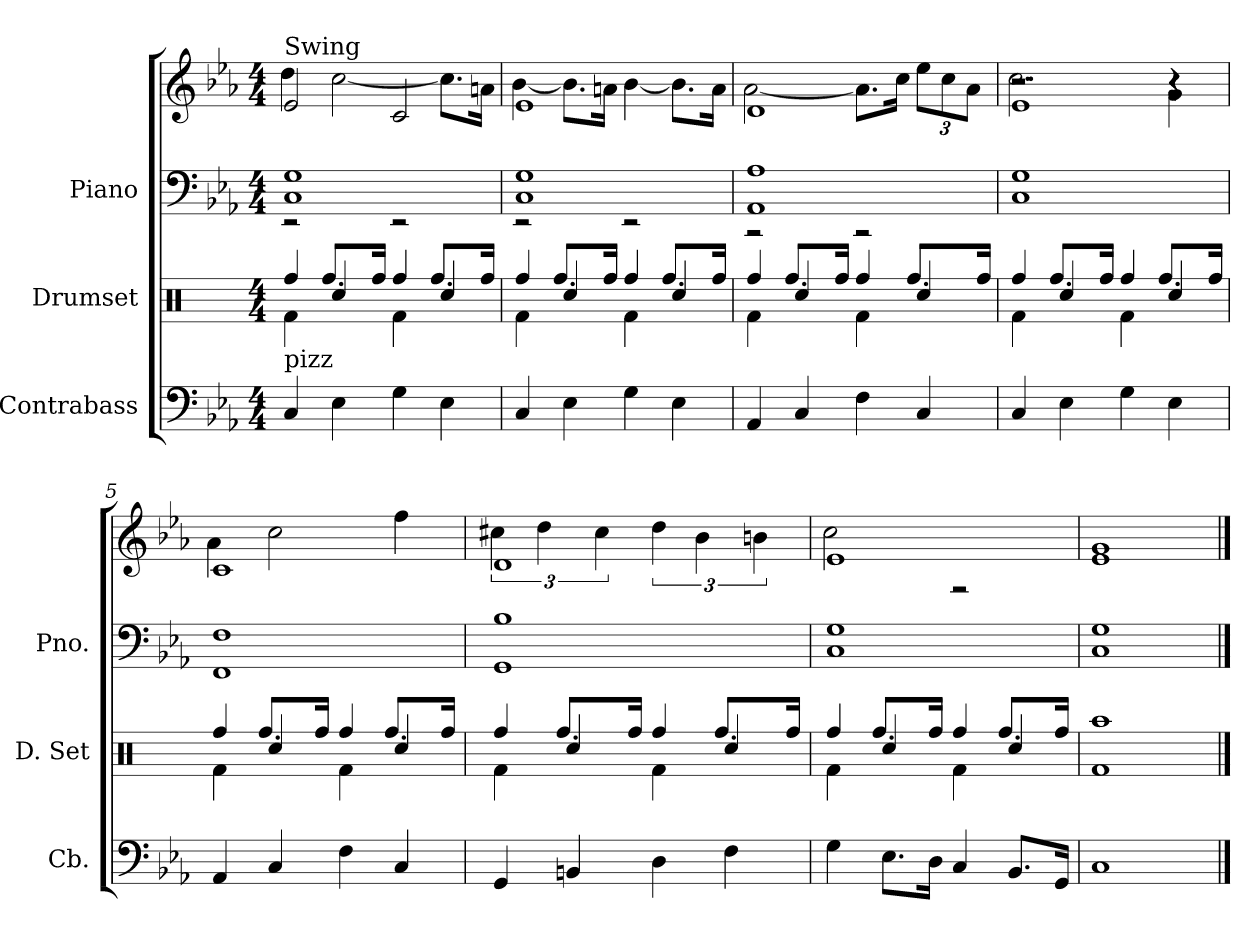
**kern	**kern	**kern	**kern
*part3	*part2	*part1	*part1
*staff4	*staff3	*staff2	*staff1
*I"Contrabass	*I"Drumset	*I"Piano	*
*I'Cb.	*I'D. Set	*I'Pno.	*
*clefF4	*clefX	*clefF4	*clefG2
*k[b-e-a-]	*k[]	*k[b-e-a-]	*k[b-e-a-]
*M4/4	*M4/4	*M4/4	*M4/4
*MM80	*MM80	*MM80	*MM80
=1	=1	=1	=1
*	*^	*^	*^
!	!	!	!	!	!LO:TX:a:t=Swing	!
!LO:TX:a:t=pizz	!	!	!	!	!	!
4C	4Rf\	4Rff/	1C 1G	2r	2e-	4dd
4E-	4Rcc/	8.Rff/L	.	.	.	[2cc
.	.	16Rff/Jk	.	.	.	.
4G	4Rf\	4Rff/	.	2r	2c	.
4E-	4Rcc/	8.Rff/L	.	.	.	8.ccL]
.	.	16Rff/Jk	.	.	.	16anJk
=2	=2	=2	=2	=2	=2	=2
4C	4Rf\	4Rff/	1C 1G	2r	1e-	[4b-
4E-	4Rcc/	8.Rff/L	.	.	.	8.b-L]
.	.	16Rff/Jk	.	.	.	16anJk
4G	4Rf\	4Rff/	.	2r	.	[4b-
4E-	4Rcc/	8.Rff/L	.	.	.	8.b-L]
.	.	16Rff/Jk	.	.	.	16aJk
=3	=3	=3	=3	=3	=3	=3
4AA-	4Rf\	4Rff/	1AA- 1A-	2r	1d	[2a-
4C	4Rcc/	8.Rff/L	.	.	.	.
.	.	16Rff/Jk	.	.	.	.
4F	4Rf\	4Rff/	.	2r	.	8.a-L]
.	.	.	.	.	.	16ccJk
4C	4Rcc/	8.Rff/L	.	.	.	12ee-L
.	.	.	.	.	.	12cc
.	.	.	.	.	.	12a-J
.	.	16Rff/Jk	.	.	.	.
*	*	*	*v	*v	*	*
=4	=4	=4	=4	=4	=4
*	*	*	*	*^	*^
4C	4Rf\	4Rff/	1C 1G	1e-	2.cc	2.r	2.r
4E-	4Rcc/	8.Rff/L	.	.	.	.	.
.	.	16Rff/Jk	.	.	.	.	.
4G	4Rf\	4Rff/	.	.	.	.	.
4E-	4Rcc/	8.Rff/L	.	.	4g	4r	4r
.	.	16Rff/Jk	.	.	.	.	.
*	*	*	*	*	*v	*v	*v
=5	=5	=5	=5	=5	=5
4AA-	4Rf\	4Rff/	1FF 1F	1c	4a-
4C	4Rcc/	8.Rff/L	.	.	2cc
.	.	16Rff/Jk	.	.	.
4F	4Rf\	4Rff/	.	.	.
4C	4Rcc/	8.Rff/L	.	.	4ff
.	.	16Rff/Jk	.	.	.
=6	=6	=6	=6	=6	=6
4GG	4Rf\	4Rff/	1GG 1B-	1d	6cc#X
.	.	.	.	.	6dd
4BBn	4Rcc/	8.Rff/L	.	.	.
.	.	.	.	.	6cc#
.	.	16Rff/Jk	.	.	.
4D	4Rf\	4Rff/	.	.	6dd
.	.	.	.	.	6b-
4F	4Rcc/	8.Rff/L	.	.	.
.	.	.	.	.	6bn
.	.	16Rff/Jk	.	.	.
=7	=7	=7	=7	=7	=7
4G	4Rf\	4Rff/	1C 1G	1e-	2cc
8.E-L	4Rcc/	8.Rff/L	.	.	.
16DJk	.	16Rff/Jk	.	.	.
4C	4Rf\	4Rff/	.	.	2r
8.BB-L	4Rcc/	8.Rff/L	.	.	.
16GGJk	.	16Rff/Jk	.	.	.
*	*	*	*	*v	*v
=8	=8	=8	=8	=8
1C	1Raa	1Rf	1C 1G	1e- 1g
*	*v	*v	*	*
==	==	==	==
*-	*-	*-	*-
